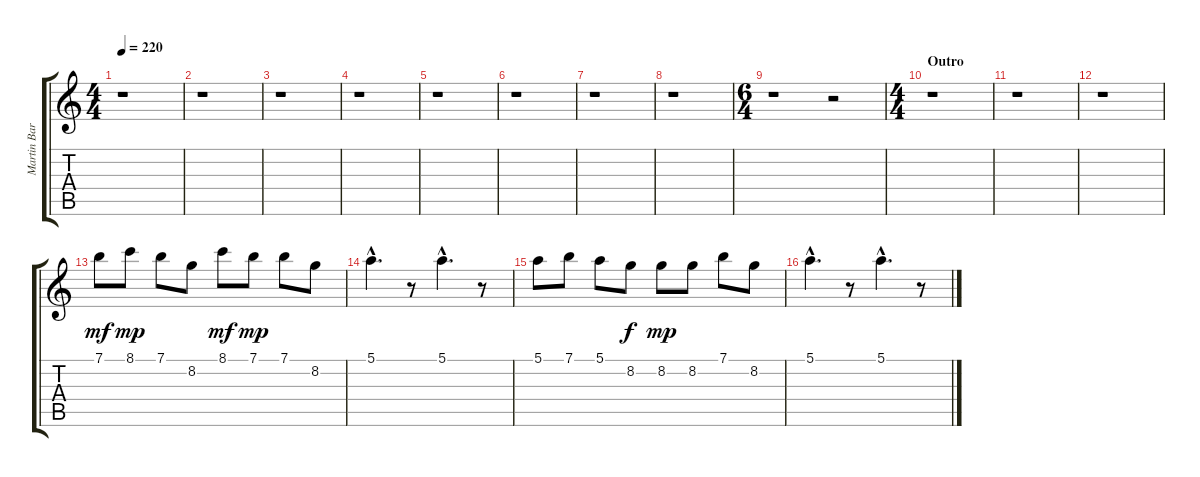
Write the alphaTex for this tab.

\track ("Martin Barre (Add. Guitar)" "Martin Bar") {instrument overdrivenguitar}
\staff {score tabs}
\tuning (E4 B3 G3 D3 A2 E2) {hide}
\ts (4 4)
\tempo 220
\clef g2
\ks c
r.1{dy f} |
r.1 |
r.1 |
r.1 |
r.1 |
r.1 |
r.1 |
r.1 |
\ts (6 4)
r.1 r.2 |
\ts (4 4)
\section ("" "Outro")
r.1 |
r.1 |
r.1 |
7.1.8{dy mf} 8.1.8{dy mp} 7.1.8 8.2.8 8.1.8{dy mf} 7.1.8{dy mp} 7.1.8 8.2.8 |
5.1{hac}.4{d} r.8 5.1{hac}.4{d} r.8 |
5.1.8 7.1.8 5.1.8 8.2.8{dy f} 8.2.8{dy mp} 8.2.8 7.1.8 8.2.8 |
5.1{hac}.4{d} r.8 5.1{hac}.4{d} r.8
